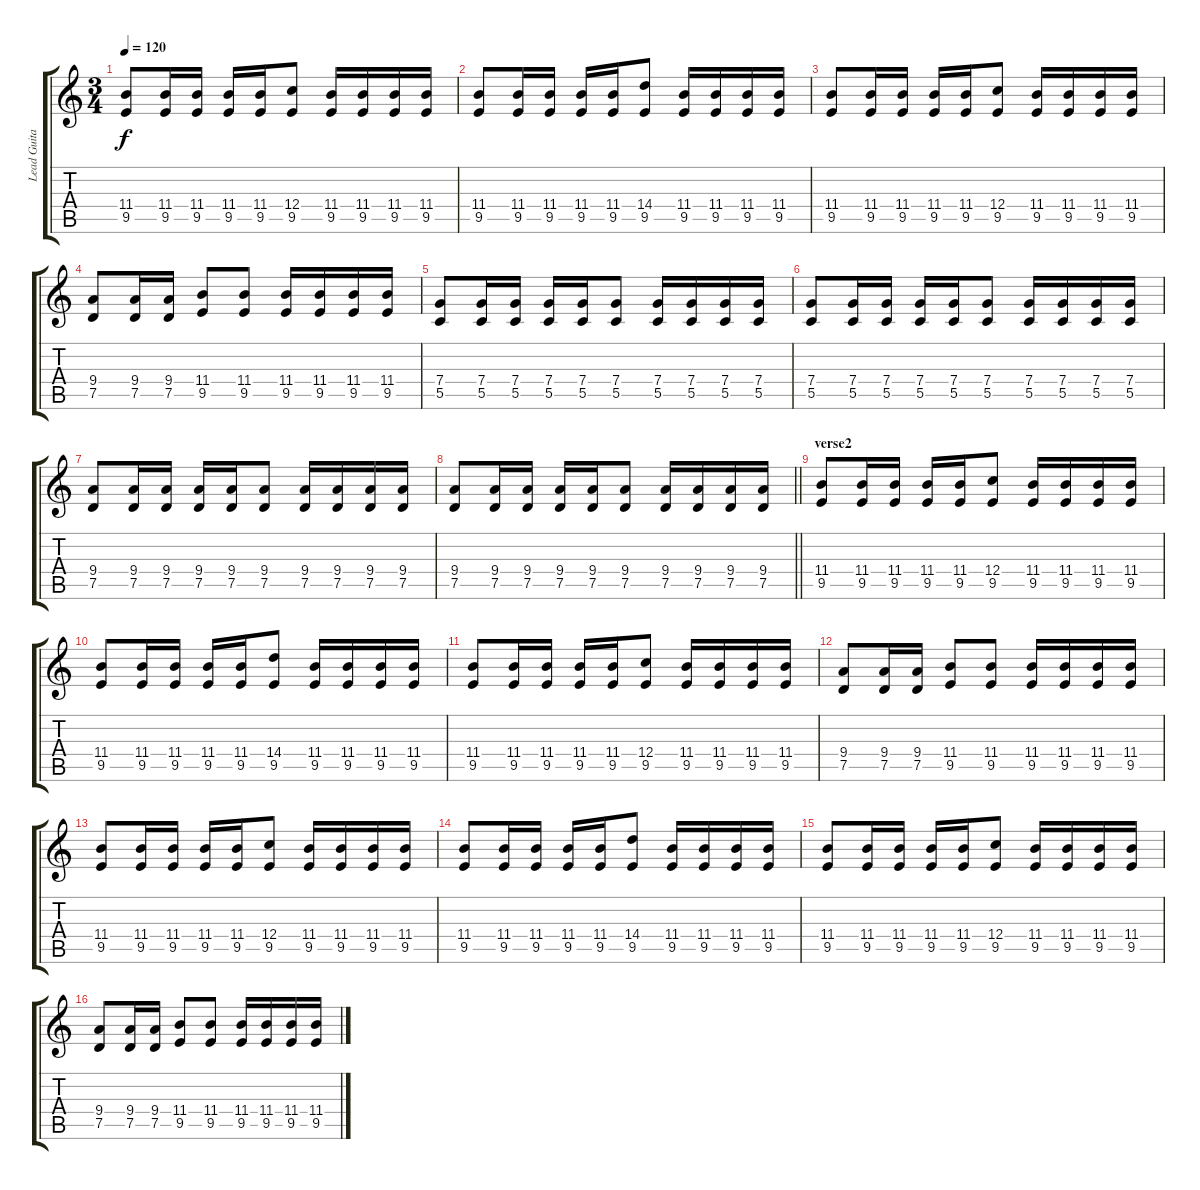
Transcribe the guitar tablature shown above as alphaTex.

\track ("Lead Guitare" "Lead Guita") {instrument distortionguitar}
\staff {score tabs}
\tuning (D4 A3 F3 C3 G2 D2) {hide}
\ts (3 4)
\tempo 120
\clef g2
\ks c
(11.4 9.5).8{dy f} (11.4 9.5).16 (11.4 9.5).16 (11.4 9.5).16 (11.4 9.5).16 (12.4 9.5).8 (11.4 9.5).16 (11.4 9.5).16 (11.4 9.5).16 (11.4 9.5).16 |
(11.4 9.5).8 (11.4 9.5).16 (11.4 9.5).16 (11.4 9.5).16 (11.4 9.5).16 (14.4 9.5).8 (11.4 9.5).16 (11.4 9.5).16 (11.4 9.5).16 (11.4 9.5).16 |
(11.4 9.5).8 (11.4 9.5).16 (11.4 9.5).16 (11.4 9.5).16 (11.4 9.5).16 (12.4 9.5).8 (11.4 9.5).16 (11.4 9.5).16 (11.4 9.5).16 (11.4 9.5).16 |
(9.4 7.5).8 (9.4 7.5).16 (9.4 7.5).16 (11.4 9.5).8 (11.4 9.5).8 (11.4 9.5).16 (11.4 9.5).16 (11.4 9.5).16 (11.4 9.5).16 |
(7.4 5.5).8 (7.4 5.5).16 (7.4 5.5).16 (7.4 5.5).16 (7.4 5.5).16 (7.4 5.5).8 (7.4 5.5).16 (7.4 5.5).16 (7.4 5.5).16 (7.4 5.5).16 |
(7.4 5.5).8 (7.4 5.5).16 (7.4 5.5).16 (7.4 5.5).16 (7.4 5.5).16 (7.4 5.5).8 (7.4 5.5).16 (7.4 5.5).16 (7.4 5.5).16 (7.4 5.5).16 |
(9.4 7.5).8 (9.4 7.5).16 (9.4 7.5).16 (9.4 7.5).16 (9.4 7.5).16 (9.4 7.5).8 (9.4 7.5).16 (9.4 7.5).16 (9.4 7.5).16 (9.4 7.5).16 |
\barLineRight lightlight
(9.4 7.5).8 (9.4 7.5).16 (9.4 7.5).16 (9.4 7.5).16 (9.4 7.5).16 (9.4 7.5).8 (9.4 7.5).16 (9.4 7.5).16 (9.4 7.5).16 (9.4 7.5).16 |
\section ("" "verse2")
(11.4 9.5).8 (11.4 9.5).16 (11.4 9.5).16 (11.4 9.5).16 (11.4 9.5).16 (12.4 9.5).8 (11.4 9.5).16 (11.4 9.5).16 (11.4 9.5).16 (11.4 9.5).16 |
(11.4 9.5).8 (11.4 9.5).16 (11.4 9.5).16 (11.4 9.5).16 (11.4 9.5).16 (14.4 9.5).8 (11.4 9.5).16 (11.4 9.5).16 (11.4 9.5).16 (11.4 9.5).16 |
(11.4 9.5).8 (11.4 9.5).16 (11.4 9.5).16 (11.4 9.5).16 (11.4 9.5).16 (12.4 9.5).8 (11.4 9.5).16 (11.4 9.5).16 (11.4 9.5).16 (11.4 9.5).16 |
(9.4 7.5).8 (9.4 7.5).16 (9.4 7.5).16 (11.4 9.5).8 (11.4 9.5).8 (11.4 9.5).16 (11.4 9.5).16 (11.4 9.5).16 (11.4 9.5).16 |
(11.4 9.5).8 (11.4 9.5).16 (11.4 9.5).16 (11.4 9.5).16 (11.4 9.5).16 (12.4 9.5).8 (11.4 9.5).16 (11.4 9.5).16 (11.4 9.5).16 (11.4 9.5).16 |
(11.4 9.5).8 (11.4 9.5).16 (11.4 9.5).16 (11.4 9.5).16 (11.4 9.5).16 (14.4 9.5).8 (11.4 9.5).16 (11.4 9.5).16 (11.4 9.5).16 (11.4 9.5).16 |
(11.4 9.5).8 (11.4 9.5).16 (11.4 9.5).16 (11.4 9.5).16 (11.4 9.5).16 (12.4 9.5).8 (11.4 9.5).16 (11.4 9.5).16 (11.4 9.5).16 (11.4 9.5).16 |
(9.4 7.5).8 (9.4 7.5).16 (9.4 7.5).16 (11.4 9.5).8 (11.4 9.5).8 (11.4 9.5).16 (11.4 9.5).16 (11.4 9.5).16 (11.4 9.5).16
